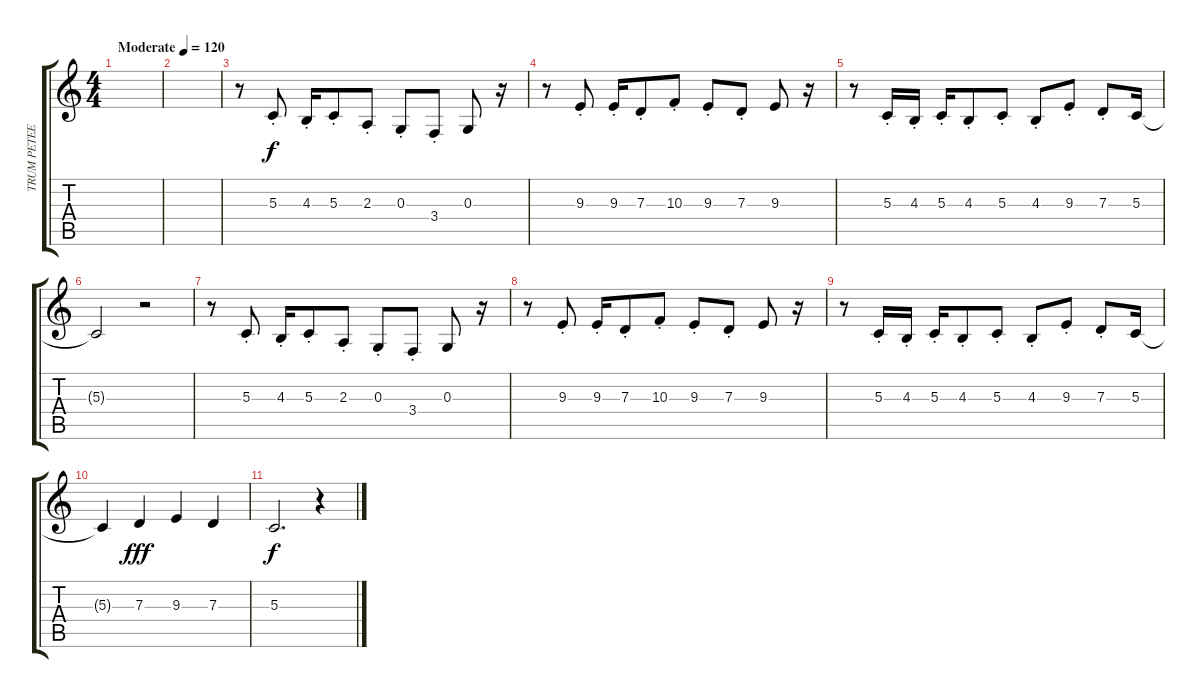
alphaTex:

\track ("TRUM PETEER" "TRUM PETEE") {instrument trumpet}
\staff {score tabs}
\tuning (E4 B3 G3 D3 A2 E2) {hide}
\ts (4 4)
\tempo (120 "Moderate")
\clef g2
\ks c
|
|
r.8 5.3{st}.8 4.3{st}.16 5.3{st}.8 2.3{st}.8 0.3{st}.8 3.4{st}.8 0.3.8 r.16 |
r.8 9.3{st}.8 9.3{st}.16 7.3{st}.8 10.3{st}.8 9.3{st}.8 7.3{st}.8 9.3.8 r.16 |
r.8 5.3{st}.16 4.3{st}.16 5.3{st}.16 4.3{st}.8 5.3{st}.8 4.3{st}.8 9.3{st}.8 7.3{st}.8 5.3.16 |
5.3{t}.2 r.2 |
r.8 5.3{st}.8 4.3{st}.16 5.3{st}.8 2.3{st}.8 0.3{st}.8 3.4{st}.8 0.3.8 r.16 |
r.8 9.3{st}.8 9.3{st}.16 7.3{st}.8 10.3{st}.8 9.3{st}.8 7.3{st}.8 9.3.8 r.16 |
r.8 5.3{st}.16 4.3{st}.16 5.3{st}.16 4.3{st}.8 5.3{st}.8 4.3{st}.8 9.3{st}.8 7.3{st}.8 5.3.16 |
5.3{t}.4 7.3.4{dy fff} 9.3.4 7.3.4 |
5.3.2{d dy f} r.4
